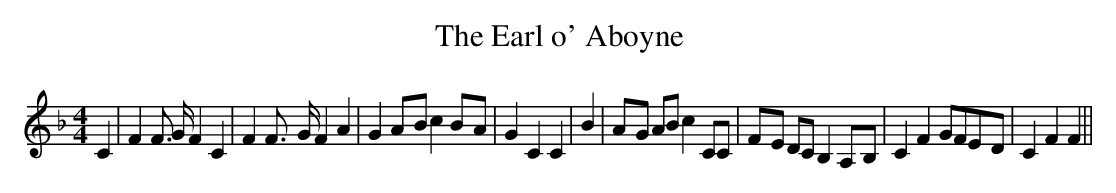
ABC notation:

X:1
T:The Earl o' Aboyne
M:4/4
L:1/8
K:F
 C2| F2 F3/2 G/2 F2 C2| F2 F3/2- G/2 F2 A2| G2A-B c2B-A| G2 C2 C2|\
 B2|A-G AB c2 CC|F-E DC B,2A,-B,| C2 F2 GFE-D| C2 F2 F2||
